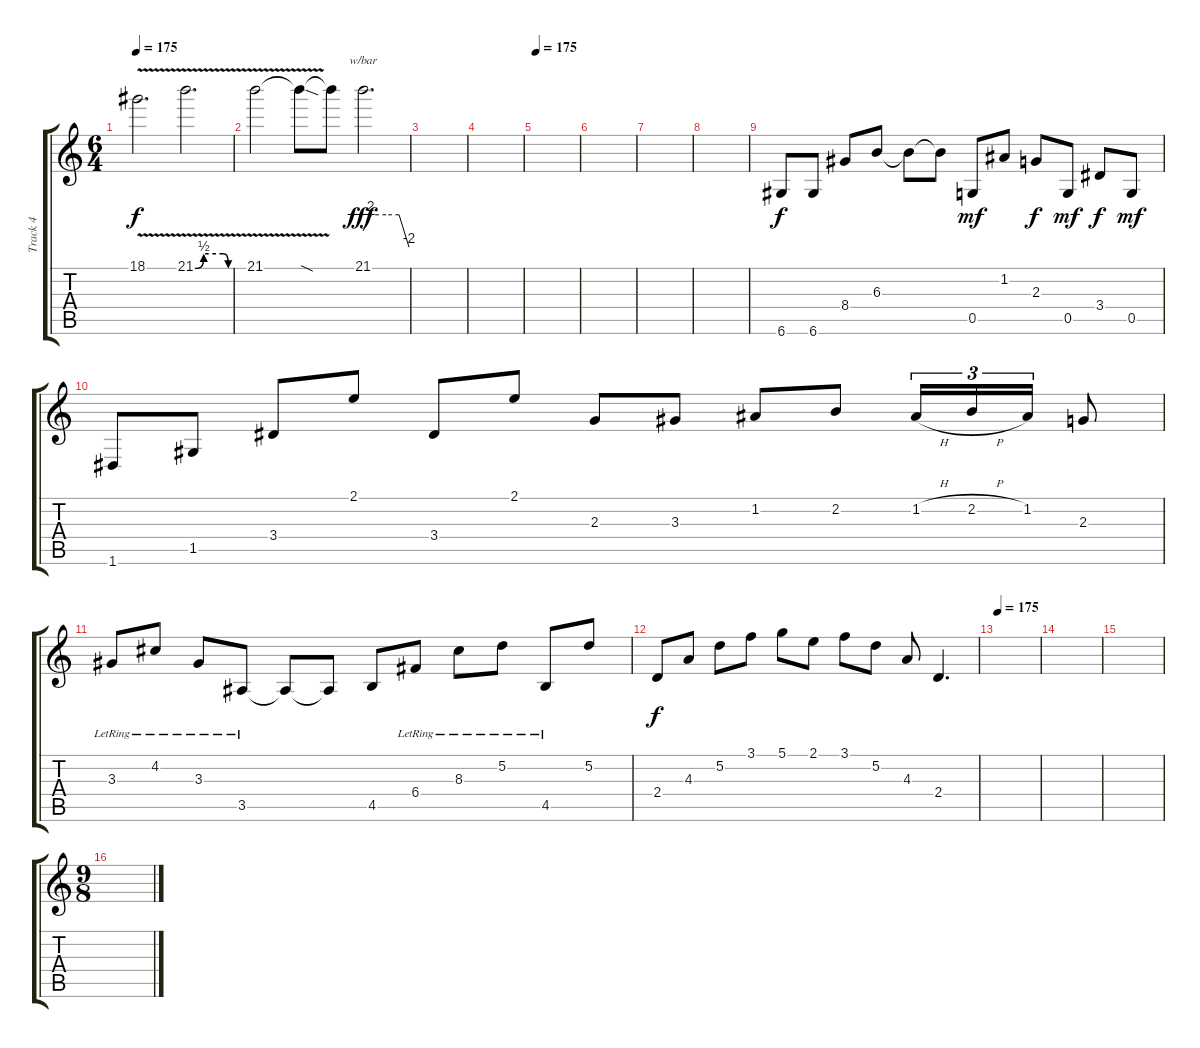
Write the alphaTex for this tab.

\track ("Track 4" "Track 4") {instrument acousticguitarsteel}
\staff {score tabs}
\tuning (D4 A3 F3 C3 G2 D2) {hide}
\ts (6 4)
\tempo 175
\clef g2
\ks c
18.1{v}.2{d dy f} 21.1{be (custom 0 0 15 2 49 2 58 0 60 0) v}.2{d} |
21.1{v}.2 21.1{sod t}.8 21.1{t}.8 21.1.2{d tbe (custom default 0 0 10 8 30 8 47 8 60 -8) dy fff} |
|
|
\tempo 175
|
|
|
|
6.6.8{dy f instrument acousticguitarsteel} 6.6.8 8.4.8 6.3.8 6.3{t}.8 6.3{t}.8 0.5.8{dy mf} 1.2.8 2.3.8{dy f} 0.5.8{dy mf} 3.4.8{dy f} 0.5.8{dy mf} |
1.6.8 1.5.8 3.4.8 2.1.8 3.4.8 2.1.8 2.3.8 3.3.8 1.2.8 2.2.8 1.2{h}.16{tu (3 2)} 2.2{h}.16{tu (3 2)} 1.2.16{tu (3 2)} 2.3.8 |
3.3{lr}.8 4.2{lr}.8 3.3{lr}.8 3.5{lr}.8 3.5{t}.8 3.5{t}.8 4.5.8 6.4{lr}.8 8.3{lr}.8 5.2{lr}.8 4.5{lr}.8 5.2.8 |
2.4.8{dy f} 4.3.8 5.2.8 3.1.8 5.1.8 2.1.8 3.1.8 5.2.8 4.3.8 2.4.4{d} |
\tempo 175
|
|
|
\ts (9 8)
